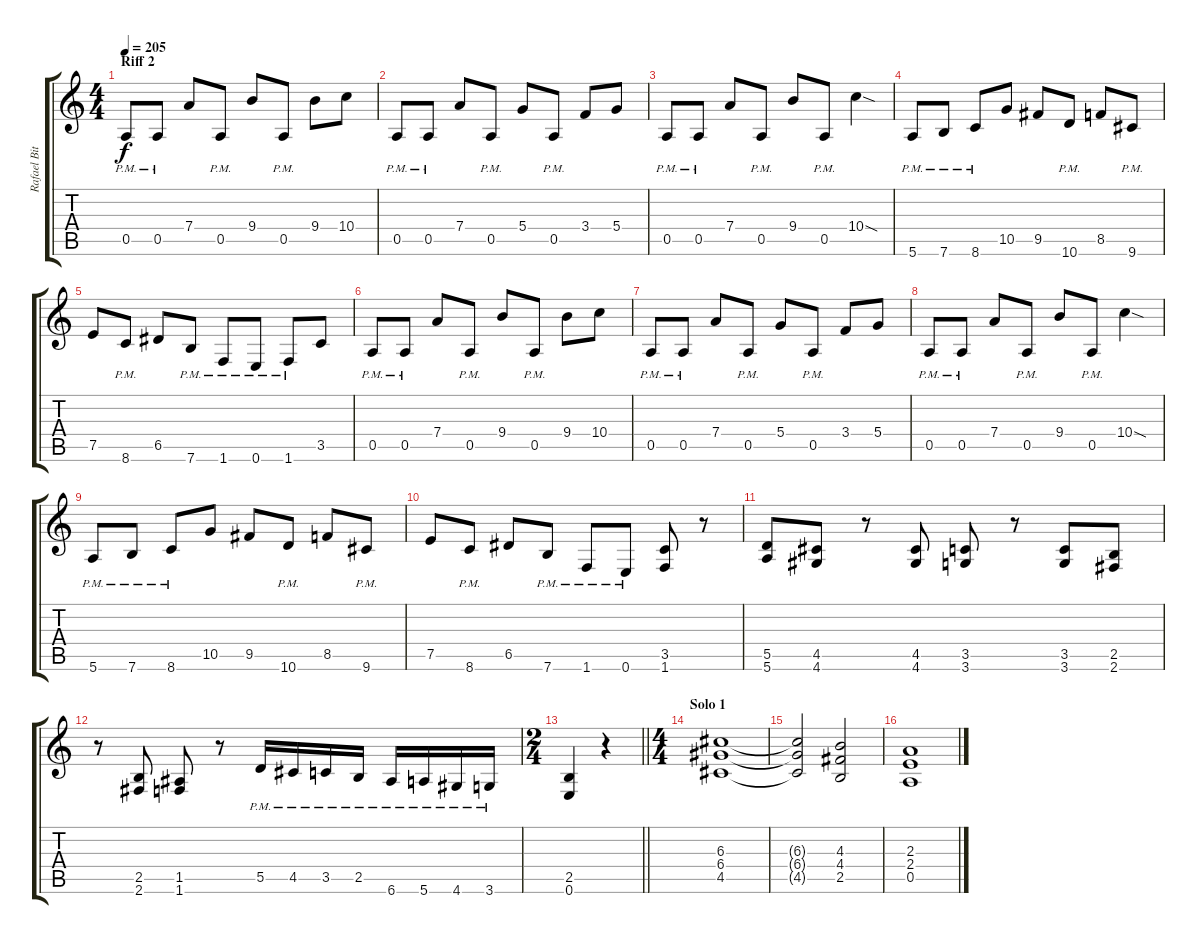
\track ("Rafael Bittencourt" "Rafael Bit") {instrument distortionguitar}
\staff {score tabs}
\tuning (E4 B3 G3 D3 A2 E2) {hide}
\ts (4 4)
\section ("" "Riff 2")
\tempo 205
\clef g2
\ks c
0.5{pm}.8{dy f} 0.5{pm}.8 7.4.8 0.5{pm}.8 9.4.8 0.5{pm}.8 9.4.8 10.4.8 |
0.5{pm}.8 0.5{pm}.8 7.4.8 0.5{pm}.8 5.4.8 0.5{pm}.8 3.4.8 5.4.8 |
0.5{pm}.8 0.5{pm}.8 7.4.8 0.5{pm}.8 9.4.8 0.5{pm}.8 10.4{sod}.4 |
5.6{pm}.8 7.6{pm}.8 8.6{pm}.8 10.5.8 9.5.8 10.6{pm}.8 8.5.8 9.6{pm}.8 |
7.5.8 8.6{pm}.8 6.5.8 7.6{pm}.8 1.6{pm}.8 0.6{pm}.8 1.6{pm}.8 3.5.8 |
0.5{pm}.8 0.5{pm}.8 7.4.8 0.5{pm}.8 9.4.8 0.5{pm}.8 9.4.8 10.4.8 |
0.5{pm}.8 0.5{pm}.8 7.4.8 0.5{pm}.8 5.4.8 0.5{pm}.8 3.4.8 5.4.8 |
0.5{pm}.8 0.5{pm}.8 7.4.8 0.5{pm}.8 9.4.8 0.5{pm}.8 10.4{sod}.4 |
5.6{pm}.8 7.6{pm}.8 8.6{pm}.8 10.5.8 9.5.8 10.6{pm}.8 8.5.8 9.6{pm}.8 |
7.5.8 8.6{pm}.8 6.5.8 7.6{pm}.8 1.6{pm}.8 0.6{pm}.8 (3.5 1.6).8 r.8 |
(5.5 5.6).8 (4.5 4.6).8 r.8 (4.5 4.6).8 (3.5 3.6).8 r.8 (3.5 3.6).8 (2.5 2.6).8 |
r.8 (2.5 2.6).8 (1.5 1.6).8 r.8 5.5{pm}.16 4.5{pm}.16 3.5{pm}.16 2.5{pm}.16 6.6{pm}.16 5.6{pm}.16 4.6{pm}.16 3.6{pm}.16 |
\ts (2 4)
\barLineRight lightlight
(2.5 0.6).4 r.4 |
\ts (4 4)
\section ("" "Solo 1")
(6.3 6.4 4.5).1{volume 12} |
(6.3{t} 6.4{t} 4.5{t}).2 (4.3 4.4 2.5).2 |
(2.3 2.4 0.5).1
